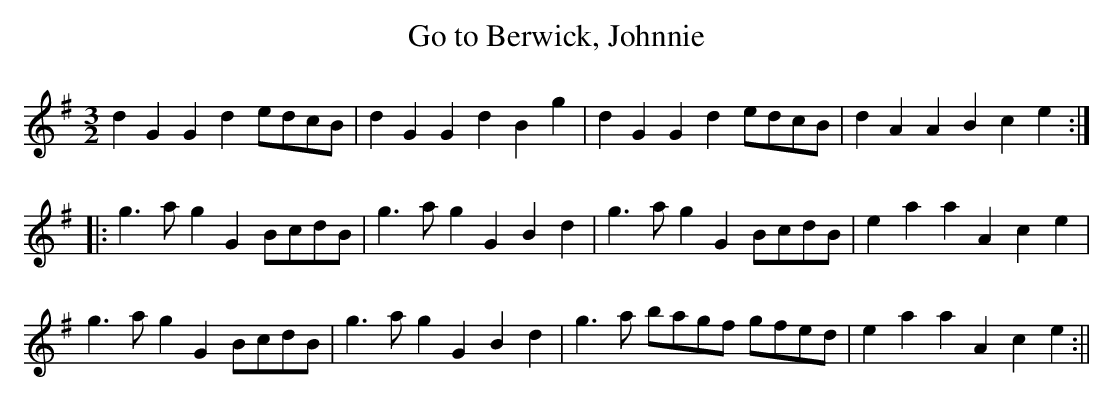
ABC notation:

X:1
T:Go to Berwick, Johnnie
L:1/8
M:3/2
K:G
d2G2G2d2 edcB|d2G2G2d2B2g2|d2G2G2d2 edcB|d2A2A2B2c2e2:|
|:g3a g2G2 BcdB|g3a g2G2B2d2|g3a g2G2 BcdB|e2a2a2A2c2e2|
g3a g2G2 BcdB|g3a g2G2 B2d2|g3a bagf gfed|e2a2a2A2c2e2:||
